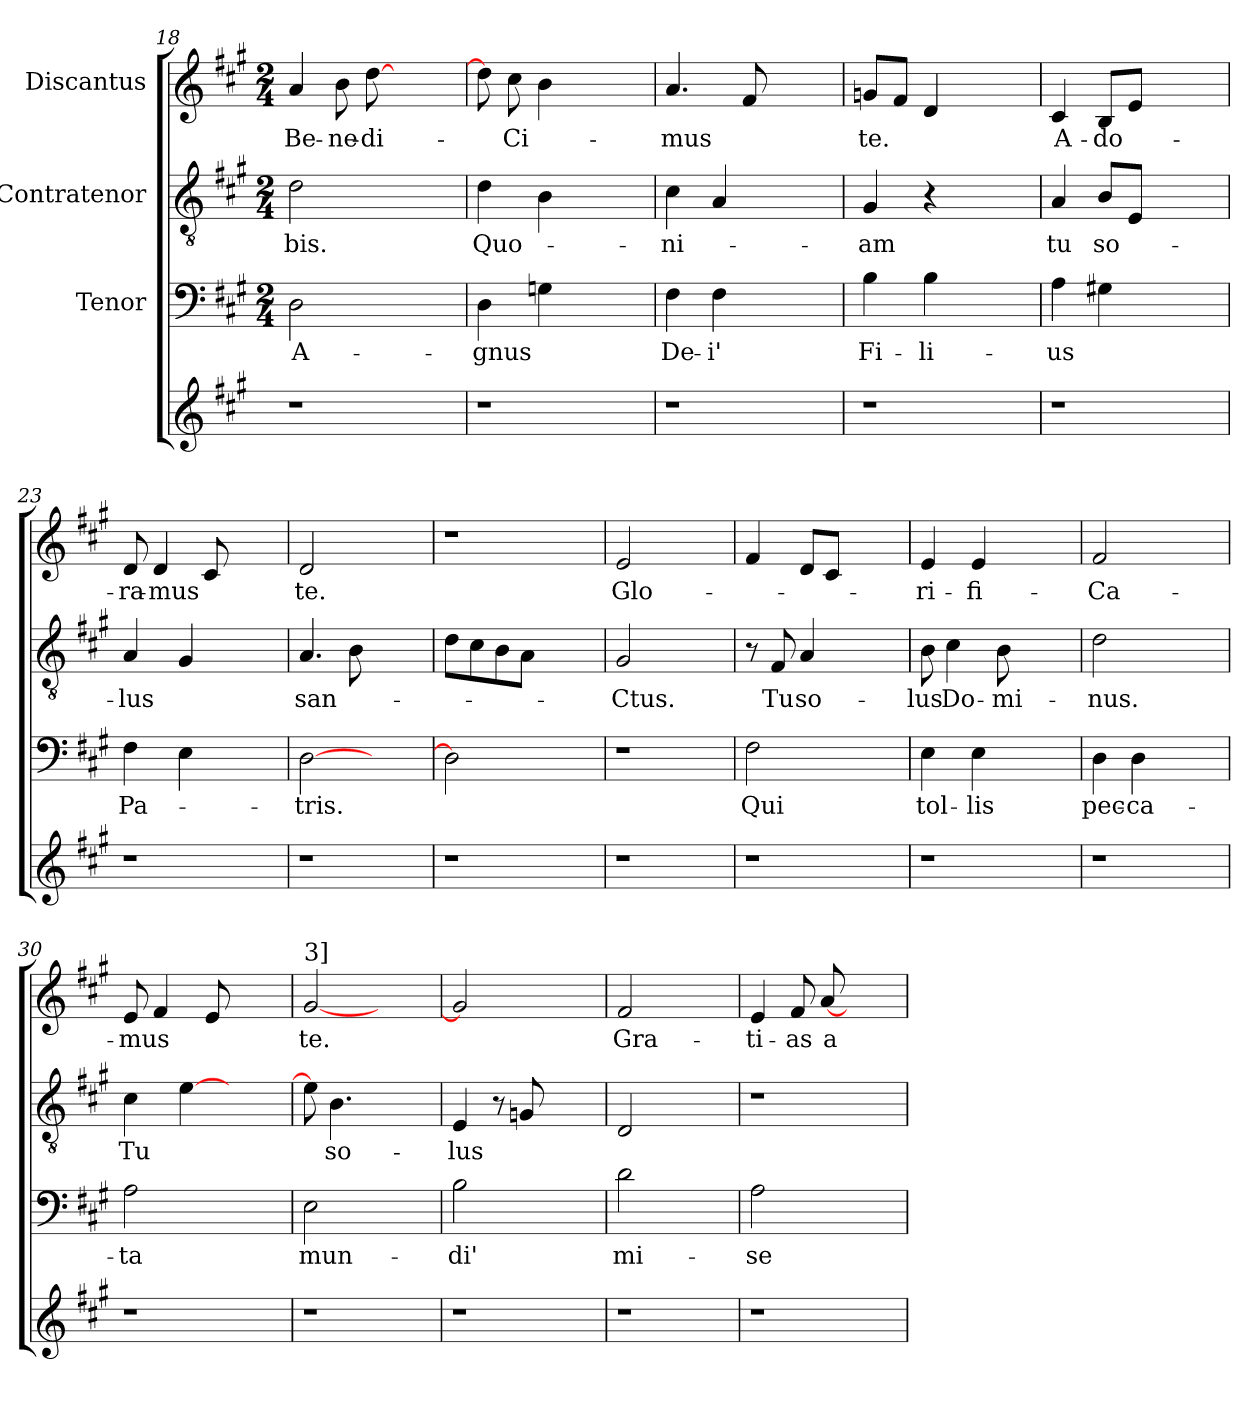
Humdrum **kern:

**kern	**kern	**text	**kern	**text	**kern	**text
*part4	*part3	*part3	*part2	*part2	*part1	*part1
*staff4	*staff3	*staff3	*staff2	*staff2	*staff1	*staff1
*	*I"Tenor	*	*I"Contratenor	*	*I"Discantus	*
*clefG2	*clefF4	*	*clefGv2	*	*clefG2	*
*k[f#c#g#]	*k[f#c#g#]	*	*k[f#c#g#]	*	*k[f#c#g#]	*
*A:	*A:	*	*A:	*	*A:	*
*	*M2/4	*	*M2/4	*	*M2/4	*
=18	=18	=18	=18	=18	=18	=18
!	!	!LO:LY:b	!	!LO:LY:b	!	!LO:LY:b
1r	2D\	A-	2d\	-bis.	4a/	Be-
!	!	!	!	!	!	!LO:LY:b
.	.	.	.	.	8b\	-ne-
!	!	!	!	!	!	!LO:LY:b:rj
.	.	.	.	.	[>8dd\	-di-
.	2ryy	.	2ryy	.	2ryy	.
=19	=19	=19	=19	=19	=19	=19
!	!	!LO:LY:b	!	!LO:LY:b	!	!
1r	4D\	-gnus	4d\	Quo-	8dd\]	.
!	!	!	!	!	!	!LO:LY:b
.	.	.	.	.	8cc#\	-Ci-
.	4Gn\	.	4B\	.	4b\	.
.	2ryy	.	2ryy	.	2ryy	.
!!LO:LB:g=z
=20	=20	=20	=20	=20	=20	=20
!	!	!LO:LY:b	!	!LO:LY:b	!	!LO:LY:b
1r	4F#\	De-	4c#\	-ni-	4.a/	-mus
!	!	!LO:LY:b	!	!	!	!
.	4F#\	-i'	4A/	.	.	.
.	.	.	.	.	8f#/	.
.	2ryy	.	2ryy	.	2ryy	.
=21	=21	=21	=21	=21	=21	=21
!	!	!LO:LY:b	!	!LO:LY:b	!	!LO:LY:b
1r	4B\	Fi-	4G#i/	-am	8gn/L	te.
.	.	.	.	.	8f#/J	.
!	!	!LO:LY:b	!	!	!	!
.	4B\	-li-	4r	.	4d/	.
.	2ryy	.	2ryy	.	2ryy	.
=22	=22	=22	=22	=22	=22	=22
!	!	!LO:LY:b	!	!LO:LY:b	!	!LO:LY:b
1r	4A\	-us	4A/	tu	4c#/	A-
!	!	!	!	!LO:LY:b	!	!LO:LY:b
.	4G#X\	.	8B/L	so-	8B/L	-do-
.	.	.	8E/J	.	8e/J	.
.	2ryy	.	2ryy	.	2ryy	.
=23	=23	=23	=23	=23	=23	=23
!	!	!LO:LY:b	!	!LO:LY:b	!	!LO:LY:b
1r	4F#\	Pa-	4A/	-lus	8d/	-ra-
!	!	!	!	!	!	!LO:LY:b
.	.	.	.	.	4d/	-mus
.	4E\	.	4G#/	.	.	.
.	.	.	.	.	8c#/	.
.	2ryy	.	2ryy	.	2ryy	.
=24	=24	=24	=24	=24	=24	=24
!	!	!LO:LY:b	!	!LO:LY:b	!	!LO:LY:b
1r	[>2D\	-tris.	4.A/	san-	2d/	te.
.	.	.	8B\	.	.	.
.	2ryy	.	2ryy	.	2ryy	.
=25	=25	=25	=25	=25	=25	=25
!	!	!	!	!	!LO:N:vis=1	!
1r	2D\]	.	8d\L	.	2r	.
.	.	.	8c#\	.	.	.
.	.	.	8B\	.	.	.
.	.	.	8A\J	.	.	.
.	2ryy	.	2ryy	.	2ryy	.
=26	=26	=26	=26	=26	=26	=26
!	!LO:N:vis=1	!	!	!LO:LY:b	!	!LO:LY:b
1r	2r	.	2G#/	-Ctus.	2e/	Glo-
.	2ryy	.	2ryy	.	2ryy	.
=27	=27	=27	=27	=27	=27	=27
!	!	!LO:LY:b	!	!	!	!
1r	2F#\	Qui	8r	.	4f#/	.
!	!	!	!	!LO:LY:b	!	!
.	.	.	8F#/	Tu	.	.
!	!	!	!	!LO:LY:b	!	!
.	.	.	4A/	so-	8d/L	.
.	.	.	.	.	8c#/J	.
.	2ryy	.	2ryy	.	2ryy	.
=28	=28	=28	=28	=28	=28	=28
!	!	!LO:LY:b	!	!LO:LY:b	!	!LO:LY:b
1r	4E\	tol-	8B\	-lus	4e/	-ri-
!	!	!	!	!LO:LY:b	!	!
.	.	.	4c#\	Do-	.	.
!	!	!LO:LY:b	!	!	!	!LO:LY:b
.	4E\	-lis	.	.	4e/	-fi-
!	!	!	!	!LO:LY:b	!	!
.	.	.	8B\	-mi-	.	.
.	2ryy	.	2ryy	.	2ryy	.
=29	=29	=29	=29	=29	=29	=29
!	!	!LO:LY:b	!	!LO:LY:b	!	!LO:LY:b
1r	4D\	pec-	2d\	-nus.	2f#/	-Ca-
!	!	!LO:LY:b:rj	!	!	!	!
.	4D\	-ca-	.	.	.	.
.	2ryy	.	2ryy	.	2ryy	.
=30	=30	=30	=30	=30	=30	=30
!	!	!LO:LY:b	!	!LO:LY:b	!	!LO:LY:b
1r	2A\	-ta	4c#\	Tu	8e/	-mus
.	.	.	.	.	4f#/	.
.	.	.	[<4e\	.	.	.
.	.	.	.	.	8e/	.
.	2ryy	.	2ryy	.	2ryy	.
!!LO:LB:g=z
=31	=31	=31	=31	=31	=31	=31
!	!	!	!	!	!LO:TX:a:t=3]	!
!	!	!LO:LY:b	!	!	!	!LO:LY:b
1r	2E\	mun-	8e\]	.	[<2g#i/	te.
!	!	!	!	!LO:LY:b	!	!
.	.	.	4.B\	so-	.	.
.	2ryy	.	2ryy	.	2ryy	.
=32	=32	=32	=32	=32	=32	=32
!	!	!LO:LY:b	!	!LO:LY:b	!	!
1r	2B\	-di'	4E/	-lus	2g#/]	.
.	.	.	8r	.	.	.
.	.	.	8Gn/	.	.	.
.	2ryy	.	2ryy	.	2ryy	.
=33	=33	=33	=33	=33	=33	=33
!	!	!LO:LY:b	!	!	!	!LO:LY:b
1r	2d\	mi-	2D/	.	2f#/	Gra-
.	2ryy	.	2ryy	.	2ryy	.
=34	=34	=34	=34	=34	=34	=34
!	!	!LO:LY:b	!LO:N:vis=1	!	!	!LO:LY:b
1r	2A\	-se-	2r	.	4e/	-ti-
!	!	!	!	!	!	!LO:LY:b:rj
.	.	.	.	.	8f#/	-as
!	!	!	!	!	!	!LO:LY:b
.	.	.	.	.	[<8a/	a-
.	2ryy	.	2ryy	.	2ryy	.
=	=	=	=	=	=	=
*-	*-	*-	*-	*-	*-	*-
